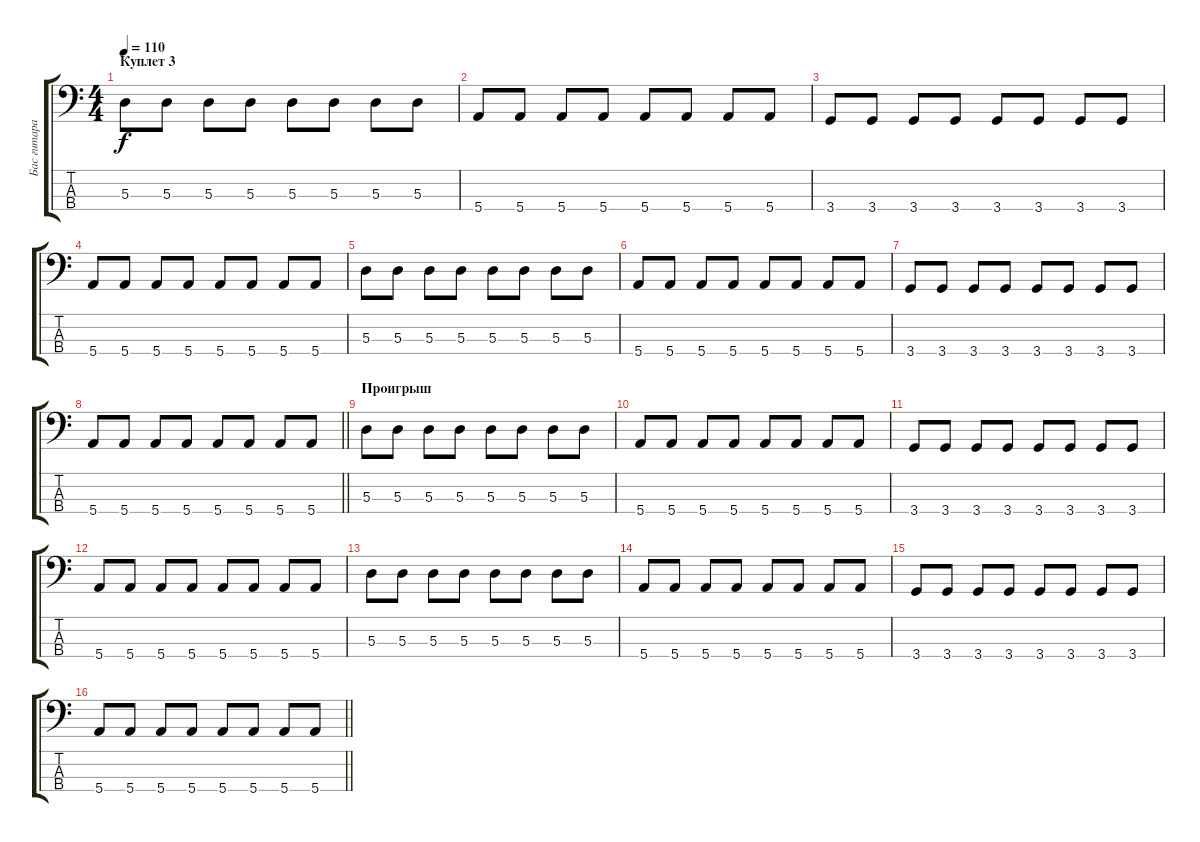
\track ("Бас гитара" "Бас гитара") {instrument electricbasspick}
\staff {score tabs}
\tuning (G2 D2 A1 E1) {hide}
\ts (4 4)
\section ("" "Куплет 3")
\tempo 110
\clef f4
\ks c
5.3.8{dy f} 5.3.8 5.3.8 5.3.8 5.3.8 5.3.8 5.3.8 5.3.8 |
5.4.8 5.4.8 5.4.8 5.4.8 5.4.8 5.4.8 5.4.8 5.4.8 |
3.4.8 3.4.8 3.4.8 3.4.8 3.4.8 3.4.8 3.4.8 3.4.8 |
5.4.8 5.4.8 5.4.8 5.4.8 5.4.8 5.4.8 5.4.8 5.4.8 |
5.3.8 5.3.8 5.3.8 5.3.8 5.3.8 5.3.8 5.3.8 5.3.8 |
5.4.8 5.4.8 5.4.8 5.4.8 5.4.8 5.4.8 5.4.8 5.4.8 |
3.4.8 3.4.8 3.4.8 3.4.8 3.4.8 3.4.8 3.4.8 3.4.8 |
\barLineRight lightlight
5.4.8 5.4.8 5.4.8 5.4.8 5.4.8 5.4.8 5.4.8 5.4.8 |
\section ("" "Проигрыш")
5.3.8 5.3.8 5.3.8 5.3.8 5.3.8 5.3.8 5.3.8 5.3.8 |
5.4.8 5.4.8 5.4.8 5.4.8 5.4.8 5.4.8 5.4.8 5.4.8 |
3.4.8 3.4.8 3.4.8 3.4.8 3.4.8 3.4.8 3.4.8 3.4.8 |
5.4.8 5.4.8 5.4.8 5.4.8 5.4.8 5.4.8 5.4.8 5.4.8 |
5.3.8 5.3.8 5.3.8 5.3.8 5.3.8 5.3.8 5.3.8 5.3.8 |
5.4.8 5.4.8 5.4.8 5.4.8 5.4.8 5.4.8 5.4.8 5.4.8 |
3.4.8 3.4.8 3.4.8 3.4.8 3.4.8 3.4.8 3.4.8 3.4.8 |
\barLineRight lightlight
5.4.8 5.4.8 5.4.8 5.4.8 5.4.8 5.4.8 5.4.8 5.4.8
